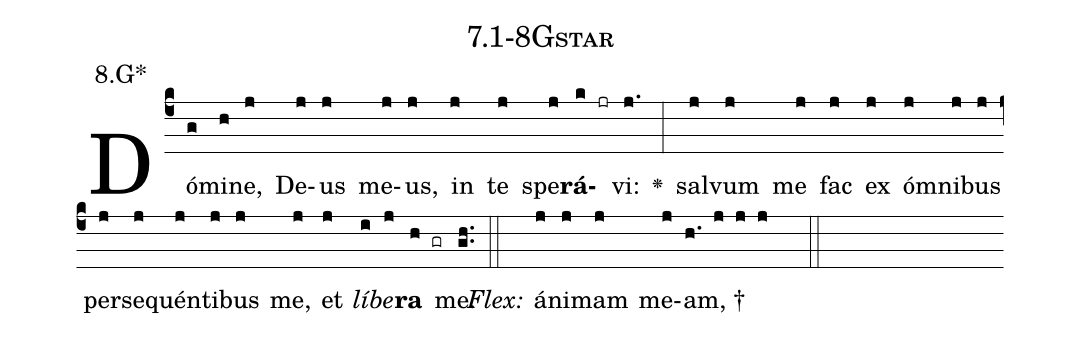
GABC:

name: 7.1-8Gstar;
annotation: 8.G*;
%%
(c4)Dó(g)mi(h)ne,(j) De(j)us(j) me(j)us,(j) in(j) te(j) spe(j)<b>rá</b>(k jr)vi:(j.) <v>\greheightstar</v>(:) sal(j)vum(j) me(j) fac(j) ex(j) óm(j)ni(j)bus(j) per(j)se(j)quén(j)ti(j)bus(j) me,(j) et(j) <i>lí</i>(i)<i>be</i>(j)<b>ra</b>(h gr) me.(gh..) (::)
<i>Flex:</i>()  á(j)ni(j)mam(j) me(j)am, †(h. j j j  ::)

%E(j) u(j) o(i) u(j) a(h) e.(gh..) (::)
